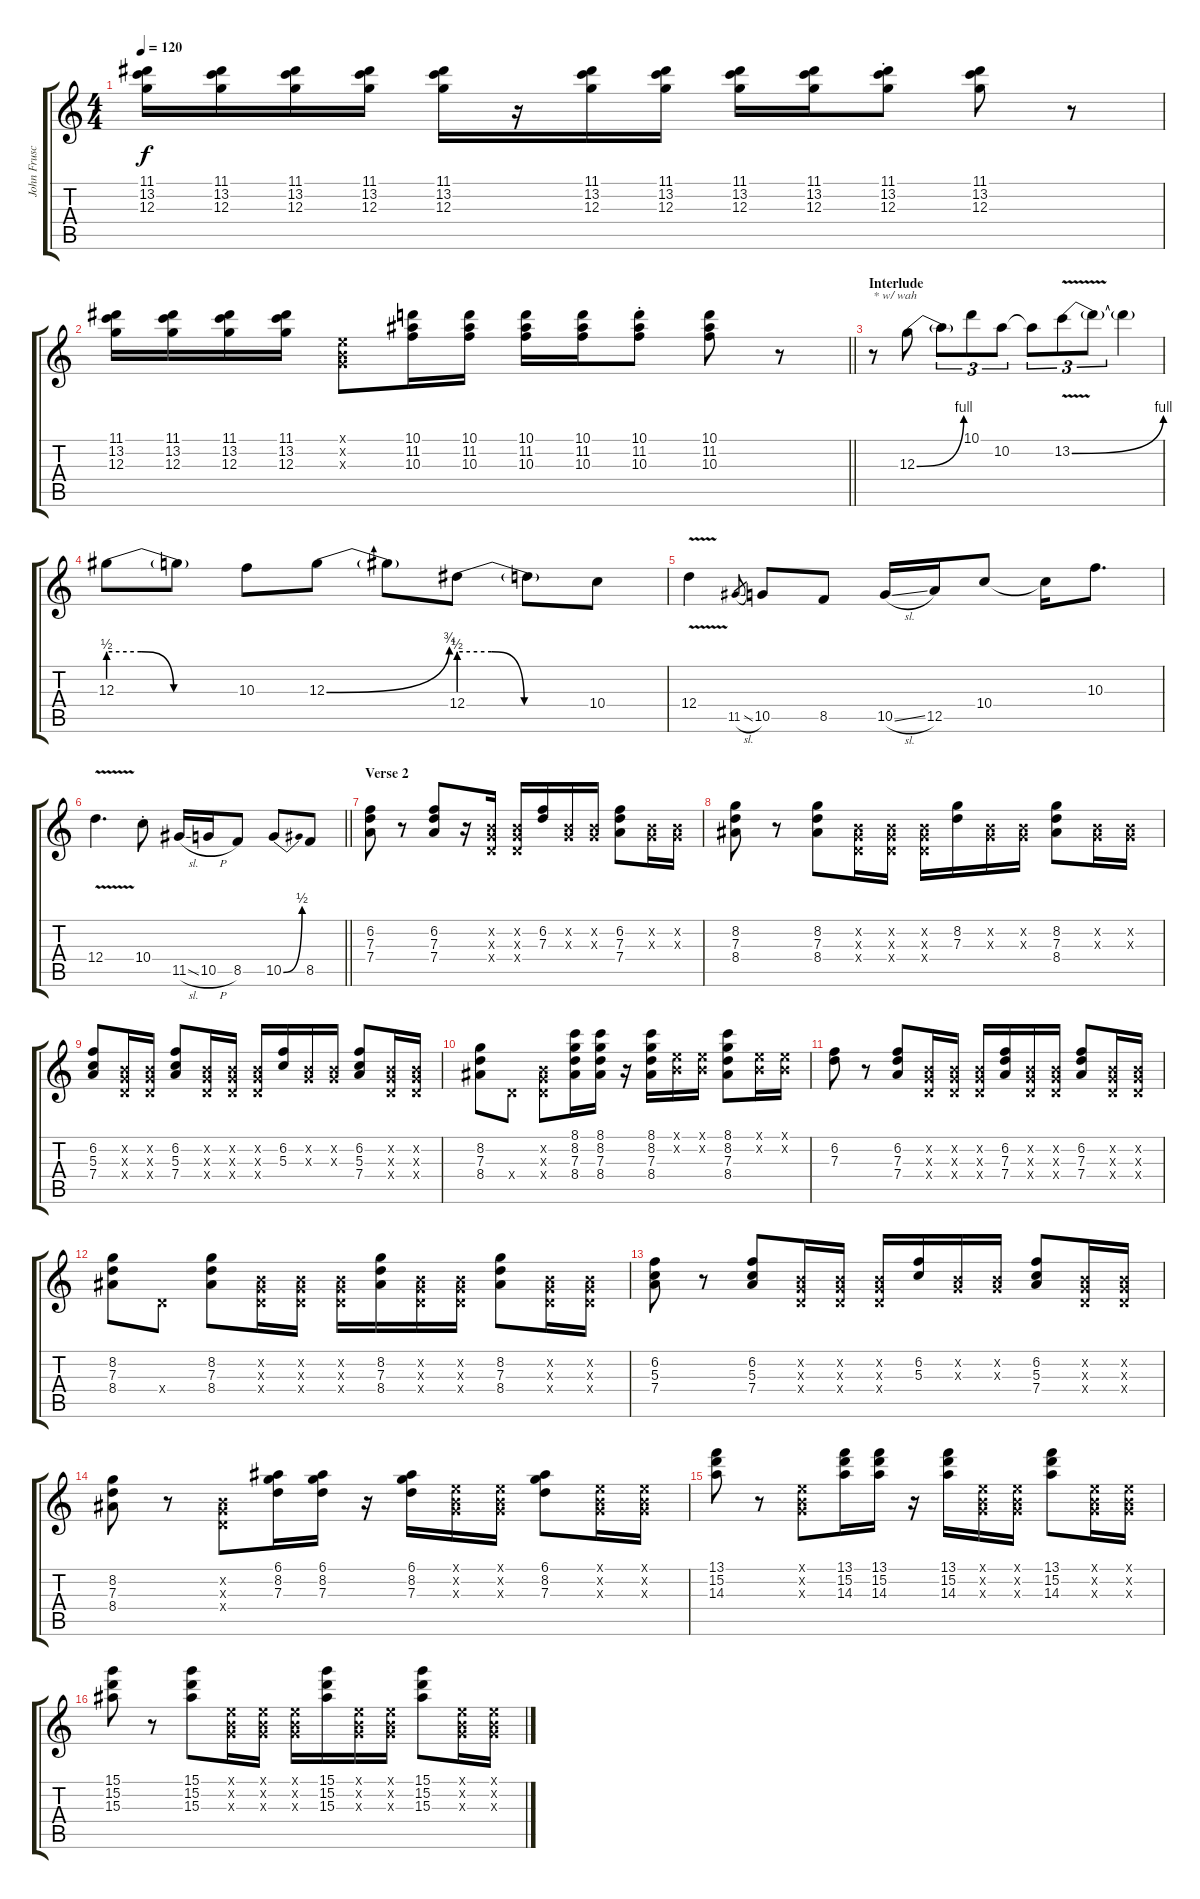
\track ("John Frusciante | Gtr. 1" "John Frusc") {instrument electricguitarclean}
\staff {score tabs}
\tuning (E4 B3 G3 D3 A2 E2) {hide}
\ts (4 4)
\tempo 120
\clef g2
\ks c
(11.1 13.2 12.3).16{dy f} (11.1 13.2 12.3).16 (11.1 13.2 12.3).16 (11.1 13.2 12.3).16 (11.1 13.2 12.3).16 r.16 (11.1 13.2 12.3).16 (11.1 13.2 12.3).16 (11.1 13.2 12.3).16 (11.1 13.2 12.3).16 (11.1{st} 13.2{st} 12.3{st}).8 (11.1 13.2 12.3).8 r.8 |
\barLineRight lightlight
(11.1 13.2 12.3).16 (11.1 13.2 12.3).16 (11.1 13.2 12.3).16 (11.1 13.2 12.3).16 (0.1{x} 0.2{x} 0.3{x}).8 (10.1 11.2 10.3).16 (10.1 11.2 10.3).16 (10.1 11.2 10.3).16 (10.1 11.2 10.3).16 (10.1{st} 11.2{st} 10.3{st}).8 (10.1 11.2 10.3).8 r.8 |
\section ("" "Interlude")
r.8{txt "* w/ wah" instrument distortionguitar} 12.3{be (bend 0 0 60 4)}.8 12.3{t}.8{tu (3 2)} 10.1.8{tu (3 2)} 10.2.8{tu (3 2)} 10.2{t}.8{tu (3 2)} 13.2{be (bend 0 0 60 4) v}.8{tu (3 2)} 13.2{t}.8{tu (3 2)} 13.2{t}.4 |
12.3{be (custom 0 2 15 2 30 0 60 0)}.8 12.3{t}.8 10.3.8 12.3{be (bend 0 0 60 3)}.8 12.3{t}.8 12.4{be (custom 0 2 15 2 30 0 60 0)}.8 12.4{t}.8 10.4.8 |
12.4{v}.4 11.5{sl}.8{gr} 10.5.8 8.5.8 10.5{sl}.16 12.5.16 10.4.8 10.4{t}.16 10.3.8{d} |
\barLineRight lightlight
12.4{v}.4{d} 10.4{st}.8 11.5{sl}.16 10.5{h}.16 8.5.8 10.5{be (bend 0 0 60 2)}.8 8.5.8 |
\section ("" "Verse 2")
(6.2 7.3 7.4).8{instrument electricguitarclean} r.8 (6.2 7.3 7.4).8 r.16 (0.2{x} 0.3{x} 0.4{x}).16 (0.2{x} 0.3{x} 0.4{x}).16 (6.2 7.3).16 (0.2{x} 0.3{x}).16 (0.2{x} 0.3{x}).16 (6.2 7.3 7.4).8 (0.2{x} 0.3{x}).16 (0.2{x} 0.3{x}).16 |
(8.2 7.3 8.4).8 r.8 (8.2 7.3 8.4).8 (0.2{x} 0.3{x} 0.4{x}).16 (0.2{x} 0.3{x} 0.4{x}).16 (0.2{x} 0.3{x} 0.4{x}).16 (8.2 7.3).16 (0.2{x} 0.3{x}).16 (0.2{x} 0.3{x}).16 (8.2 7.3 8.4).8 (0.2{x} 0.3{x}).16 (0.2{x} 0.3{x}).16 |
(6.2 5.3 7.4).8 (0.2{x} 0.3{x} 0.4{x}).16 (0.2{x} 0.3{x} 0.4{x}).16 (6.2 5.3 7.4).8 (0.2{x} 0.3{x} 0.4{x}).16 (0.2{x} 0.3{x} 0.4{x}).16 (0.2{x} 0.3{x} 0.4{x}).16 (6.2 5.3).16 (0.2{x} 0.3{x}).16 (0.2{x} 0.3{x}).16 (6.2 5.3 7.4).8 (0.2{x} 0.3{x} 0.4{x}).16 (0.2{x} 0.3{x} 0.4{x}).16 |
(8.2 7.3 8.4).8 0.4{x}.8 (0.2{x} 0.3{x} 0.4{x}).8 (8.1 8.2 7.3 8.4).16 (8.1 8.2 7.3 8.4).16 r.16 (8.1 8.2 7.3 8.4).16 (0.1{x} 0.2{x}).16 (0.1{x} 0.2{x}).16 (8.1 8.2 7.3 8.4).8 (0.1{x} 0.2{x}).16 (0.1{x} 0.2{x}).16 |
(6.2 7.3).8 r.8 (6.2 7.3 7.4).8 (0.2{x} 0.3{x} 0.4{x}).16 (0.2{x} 0.3{x} 0.4{x}).16 (0.2{x} 0.3{x} 0.4{x}).16 (6.2 7.3 7.4).16 (0.2{x} 0.3{x} 0.4{x}).16 (0.2{x} 0.3{x} 0.4{x}).16 (6.2 7.3 7.4).8 (0.2{x} 0.3{x} 0.4{x}).16 (0.2{x} 0.3{x} 0.4{x}).16 |
(8.2 7.3 8.4).8 0.4{x}.8 (8.2 7.3 8.4).8 (0.2{x} 0.3{x} 0.4{x}).16 (0.2{x} 0.3{x} 0.4{x}).16 (0.2{x} 0.3{x} 0.4{x}).16 (8.2 7.3 8.4).16 (0.2{x} 0.3{x} 0.4{x}).16 (0.2{x} 0.3{x} 0.4{x}).16 (8.2 7.3 8.4).8 (0.2{x} 0.3{x} 0.4{x}).16 (0.2{x} 0.3{x} 0.4{x}).16 |
(6.2 5.3 7.4).8 r.8 (6.2 5.3 7.4).8 (0.2{x} 0.3{x} 0.4{x}).16 (0.2{x} 0.3{x} 0.4{x}).16 (0.2{x} 0.3{x} 0.4{x}).16 (6.2 5.3).16 (0.2{x} 0.3{x}).16 (0.2{x} 0.3{x}).16 (6.2 5.3 7.4).8 (0.2{x} 0.3{x} 0.4{x}).16 (0.2{x} 0.3{x} 0.4{x}).16 |
(8.2 7.3 8.4).8 r.8 (0.2{x} 0.3{x} 0.4{x}).8 (6.1 8.2 7.3).16 (6.1 8.2 7.3).16 r.16 (6.1 8.2 7.3).16 (0.1{x} 0.2{x} 0.3{x}).16 (0.1{x} 0.2{x} 0.3{x}).16 (6.1 8.2 7.3).8 (0.1{x} 0.2{x} 0.3{x}).16 (0.1{x} 0.2{x} 0.3{x}).16 |
(13.1 15.2 14.3).8 r.8 (0.1{x} 0.2{x} 0.3{x}).8 (13.1 15.2 14.3).16 (13.1 15.2 14.3).16 r.16 (13.1 15.2 14.3).16 (0.1{x} 0.2{x} 0.3{x}).16 (0.1{x} 0.2{x} 0.3{x}).16 (13.1 15.2 14.3).8 (0.1{x} 0.2{x} 0.3{x}).16 (0.1{x} 0.2{x} 0.3{x}).16 |
(15.1 15.2 15.3).8 r.8 (15.1 15.2 15.3).8 (0.1{x} 0.2{x} 0.3{x}).16 (0.1{x} 0.2{x} 0.3{x}).16 (0.1{x} 0.2{x} 0.3{x}).16 (15.1 15.2 15.3).16 (0.1{x} 0.2{x} 0.3{x}).16 (0.1{x} 0.2{x} 0.3{x}).16 (15.1 15.2 15.3).8 (0.1{x} 0.2{x} 0.3{x}).16 (0.1{x} 0.2{x} 0.3{x}).16
